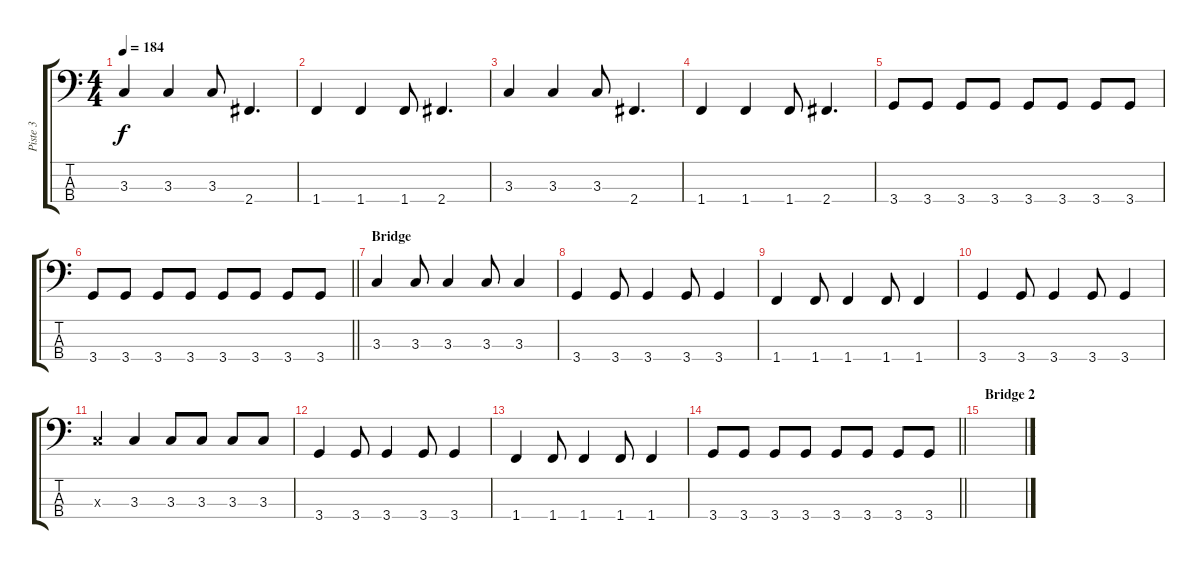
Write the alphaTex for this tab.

\track ("Piste 3" "Piste 3") {instrument electricbasspick}
\staff {score tabs}
\tuning (G2 D2 A1 E1) {hide}
\ts (4 4)
\tempo 184
\clef f4
\ks c
3.3.4{dy f} 3.3.4 3.3.8 2.4.4{d} |
1.4.4 1.4.4 1.4.8 2.4.4{d} |
3.3.4 3.3.4 3.3.8 2.4.4{d} |
1.4.4 1.4.4 1.4.8 2.4.4{d} |
3.4.8 3.4.8 3.4.8 3.4.8 3.4.8 3.4.8 3.4.8 3.4.8 |
\barLineRight lightlight
3.4.8 3.4.8 3.4.8 3.4.8 3.4.8 3.4.8 3.4.8 3.4.8 |
\section ("" "Bridge")
3.3.4 3.3.8 3.3.4 3.3.8 3.3.4 |
3.4.4 3.4.8 3.4.4 3.4.8 3.4.4 |
1.4.4 1.4.8 1.4.4 1.4.8 1.4.4 |
3.4.4 3.4.8 3.4.4 3.4.8 3.4.4 |
3.3{x}.4 3.3.4 3.3.8 3.3.8 3.3.8 3.3.8 |
3.4.4 3.4.8 3.4.4 3.4.8 3.4.4 |
1.4.4 1.4.8 1.4.4 1.4.8 1.4.4 |
\barLineRight lightlight
3.4.8 3.4.8 3.4.8 3.4.8 3.4.8 3.4.8 3.4.8 3.4.8 |
\section ("" "Bridge 2")
